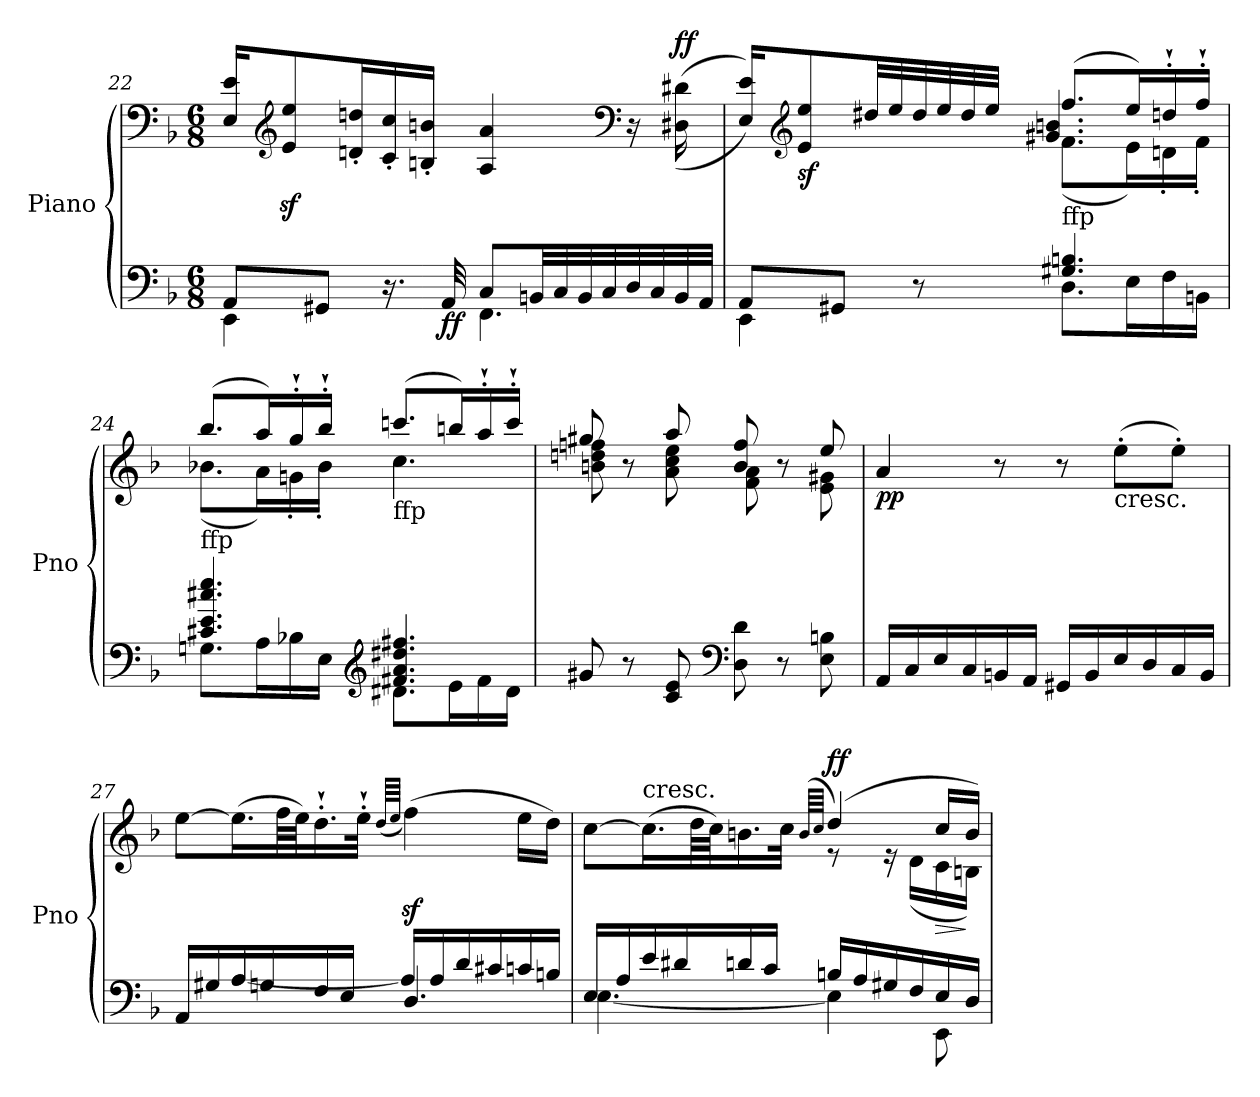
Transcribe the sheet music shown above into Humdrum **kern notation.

**kern	**kern	**dynam
*part1	*part1	*part1
*staff2	*staff1	*staff1/2
*I"Piano	*	*
*I'Pno	*	*
*clefF4	*clefF4	*
*k[b-]	*k[b-]	*
*F:	*F:	*
*M6/8	*M6/8	*
=22	=22	=22
*^	*	*
8AA/L	4EE\	16E/ 16e/KL	.
*	*	*clefG2	*
.	.	8e/z< 8ee/z<	.
8GG#X/J	.	.	.
.	.	16dn/' 16ddn/'L	.
16.r	8ryy	16c/' 16cc/'	.
.	.	16Bn/' 16bn/'JJ	.
!	!	!	!LO:DY:b=2
32AA/	.	.	ff
8C/L	4.FF\	4A/ 4a/	.
32BBn/LL	.	.	.
32C/	.	.	.
32BB/	.	.	.
32C/	.	.	.
*	*	*clefF4	*
32D/	.	16r	.
32C/	.	.	.
!	!	!	!LO:DY:a
32BB/	.	(>(>16D#X\ 16d#X\	ff
32AA/JJJ	.	.	.
=23	=23	=23	=23
*	*	*^	*
*	*	*	*^	*
8AA/L	4EE\	16E/ 16e/KL))	4.ryy	4.ryy	.
*	*	*clefG2	*	*	*
!	!	!	!	!	!LO:DY:b
.	.	8e/ 8ee/	.	.	sf
8GG#X/J	.	.	.	.	.
.	.	32dd#X/LL	.	.	.
.	.	32ee/	.	.	.
8r	8ryy	32dd#/	.	.	.
.	.	32ee/	.	.	.
.	.	32dd#/	.	.	.
.	.	32ee/JJJ	.	.	.
!	!	!LO:TX:b:t=ffp	!	!	!
4.G#X/ 4.Bn/	8.D\L	(>8.ff/L	(<8.f\L	4.g#X/ 4.bn/	.
.	16E\L	16ee/L)	16e\L)	.	.
.	16F\	16ddn'`/	16dn'\	.	.
.	16BBn\JJ	16ff'`/JJ	16f'\JJ	.	.
*	*	*	*v	*v	*
!!LO:LB:g=z
=24	=24	=24	=24	=24
!	!	!LO:TX:b:t=ffp	!	!
4.c#X/ 4.e/ 4.cc#X/ 4.ee/	8.Gn\L	(>8.bb-/L	(<8.b-X\L	.
.	16A\L	16aa/L)	16a\L)	.
.	16B-X\	16gg'`/	16gn'\	.
.	16E\JJ	16bb-'`/JJ	16b-'\JJ	.
*clefG2	*	*	*	*
!	!	!LO:TX:b:t=ffp	!	!
4.f#X/ 4.a/ 4.dd#X/ 4.ff#X/	8.d#X\L	(>8.cccn/L	4.cc\	.
.	16e\L	16bbn/L)	.	.
.	16f#\	16aa'`/	.	.
.	16d#\JJ	16ccc'`/JJ	.	.
*v	*v	*	*	*
=25	=25	=25	=25
8g#X/	8gg#X/	8bn\ 8ddn\ 8ffn\	.
8r	8r	8ryy	.
8c/ 8e/	8aa/	8a\ 8cc\ 8ee\	.
*clefF4	*	*	*
8D\ 8d\	8b/ 8ff/	8f\ 8a\	.
8r	8r	8ryy	.
8E\ 8Bn\	8ee/	8e\ 8g#X\	.
=26	=26	=26	=26
!	!	!	!LO:DY:b
*	*v	*v	*
16AA/LL	4a/	pp
16C/	.	.
16E/	.	.
16C/	.	.
16BBn/	8r	.
16AA/JJ	.	.
16GG#X/LL	8r	.
16BB/	.	.
!	!LO:TX:b:t=cresc.	!
16E/	(>8ee'\L	.
16D/	.	.
16C/	8ee'\J)	.
16BB/JJ	.	.
!!LO:LB:g=z
=27	=27	=27
*^	*	*
16AA/LL	8ryy	[8ee\L	.
16G#X/	.	.	.
16A/	[4A/	(>16.ee\L]	.
16Gn/	.	.	.
.	.	64ff\LL	.
.	.	64ee\JJ)	.
16F/	.	16.dd'`\	.
16E/JJ	.	.	.
.	.	32ee'`\JJk	.
.	.	(<64qdd/LLLL	.
.	.	64qee/JJJJ	.
4.D/	16A/LL]	(>4ffz<\)	.
.	16A/	.	.
.	16d/	.	.
.	16c#X/	.	.
.	16cn/	16ee\LL	.
.	16Bn/JJ	16dd\JJ)	.
=28	=28	=28	=28
*	*	*^	*
16E/LL	[4.E\	[8cc\L	4.ryy	.
16A/	.	.	.	.
!	!	!LO:TX:a:t=cresc.	!	!
16e/	.	(<16.cc\L]	.	.
16d#X/	.	.	.	.
.	.	64dd\LL	.	.
.	.	64cc\JJ)	.	.
16dn/	.	16.bn\	.	.
16c/JJ	.	.	.	.
.	.	32cc\JJk	.	.
.	.	(<64qb/LLLL	.	.
.	.	64qcc/JJJJ	.	.
!	!	!	!	!LO:DY:a
16Bn/LL	4E\]	(>4dd/)	8re	ff
16A/	.	.	.	.
16G#X/	.	.	16re	.
16F/	.	.	(<16d\LL	.
!	!	!	!	!LO:HP:b
16E/	8EE\	16cc/LL	16c\	>
16D/JJ	.	16b/JJ)	16Bn\JJ)	]
*v	*v	*	*	*
*	*v	*v	*
=	=	=
*-	*-	*-
